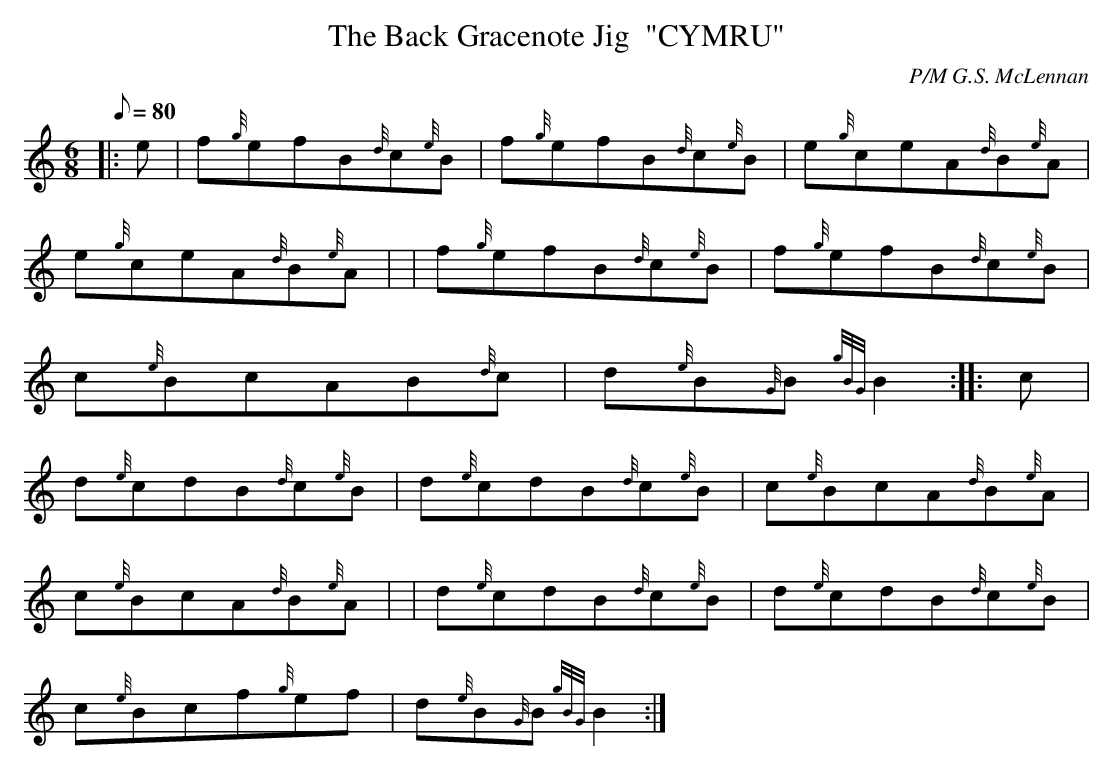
X:1
T:The Back Gracenote Jig  "CYMRU"
M:6/8
L:1/8
Q:80
C:P/M G.S. McLennan
K:HP
|: e | \
f{g}efB{d}c{e}B | \
f{g}efB{d}c{e}B | \
e{g}ceA{d}B{e}A |
e{g}ceA{d}B{e}A | | \
f{g}efB{d}c{e}B | \
f{g}efB{d}c{e}B |
c{e}BcAB{d}c | \
d{e}B{G}B{gBG}B2 :: \
c |
d{e}cdB{d}c{e}B | \
d{e}cdB{d}c{e}B | \
c{e}BcA{d}B{e}A |
c{e}BcA{d}B{e}A | | \
d{e}cdB{d}c{e}B | \
d{e}cdB{d}c{e}B |
c{e}Bcf{g}ef | \
d{e}B{G}B{gBG}B2 :|
